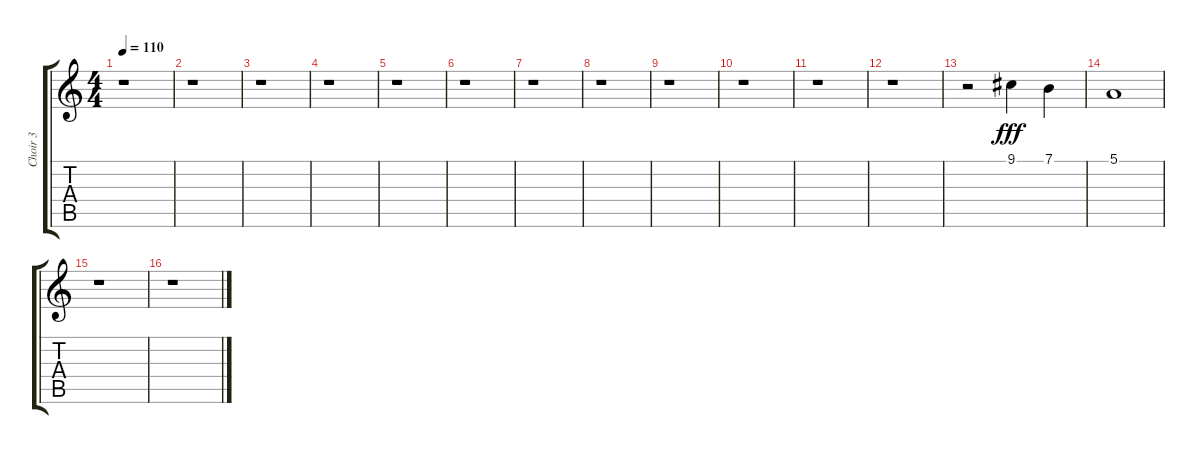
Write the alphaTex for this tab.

\track ("Choir 3" "Choir 3") {instrument choiraahs}
\staff {score tabs}
\tuning (E4 B3 G3 D3 A2 E2) {hide}
\ts (4 4)
\tempo 110
\clef g2
\ks c
r.1{dy fff} |
r.1 |
r.1 |
r.1 |
r.1 |
r.1 |
r.1 |
r.1 |
r.1 |
r.1 |
r.1 |
r.1 |
r.2 9.1.4 7.1.4 |
5.1.1 |
r.1 |
r.1
